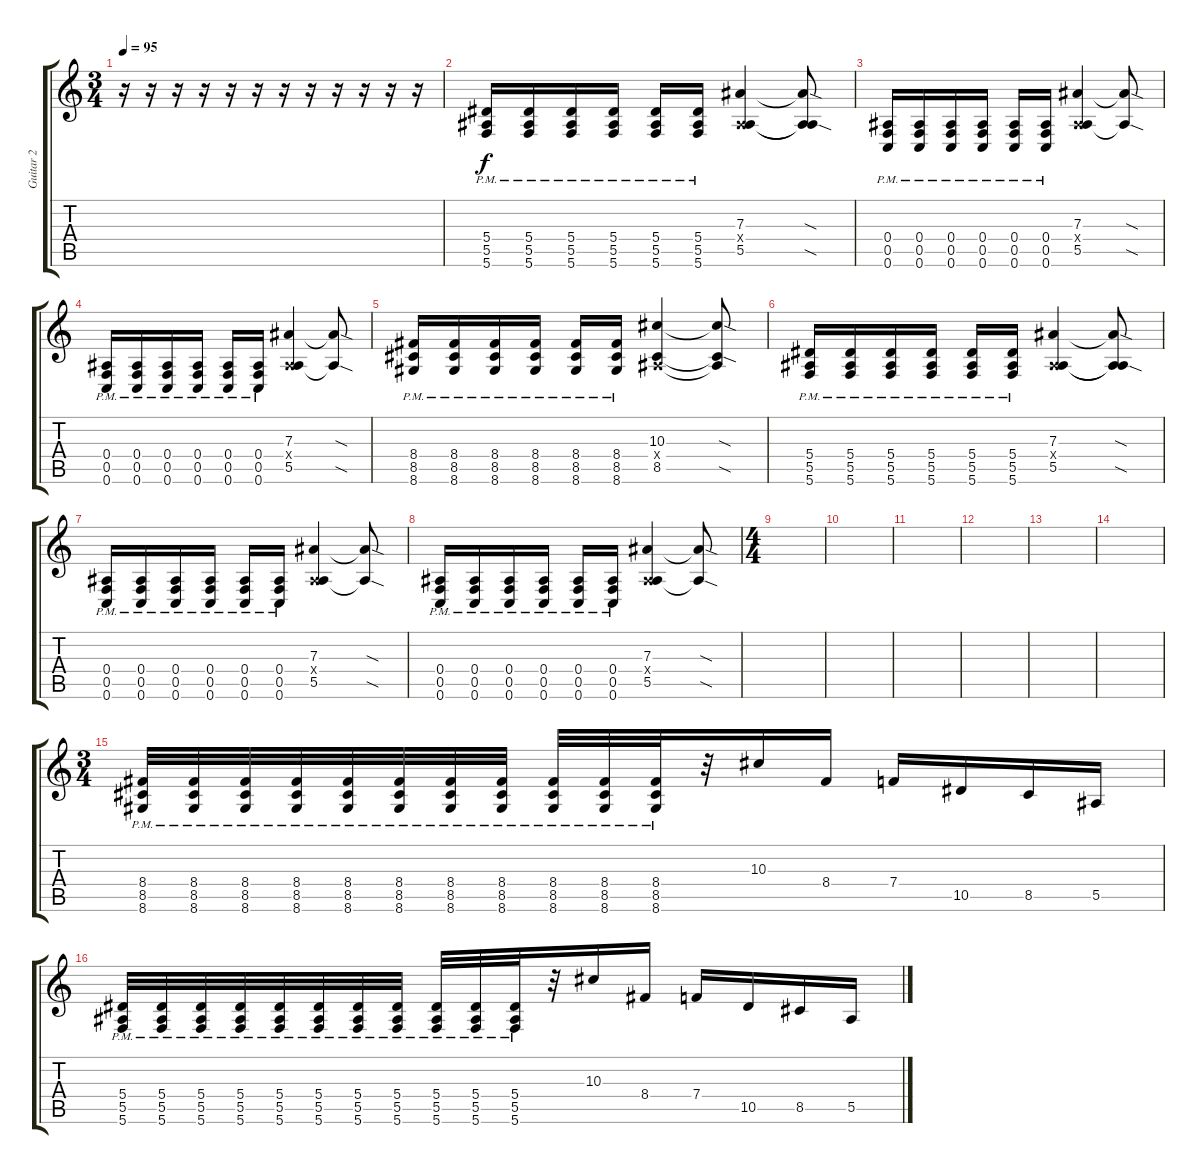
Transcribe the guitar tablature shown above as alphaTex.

\track ("Guitar 2" "Guitar 2") {instrument electricguitarclean}
\staff {score tabs}
\tuning (C4 G3 Eb3 Bb2 F2 C2) {hide}
\ts (3 4)
\tempo 95
\clef g2
\ks c
r.16{dy f} r.16 r.16 r.16 r.16 r.16 r.16 r.16 r.16 r.16 r.16 r.16 |
(5.4{pm} 5.5{pm} 5.6{pm}).16{balance 8} (5.4{pm} 5.5{pm} 5.6{pm}).16 (5.4{pm} 5.5{pm} 5.6{pm}).16 (5.4{pm} 5.5{pm} 5.6{pm}).16 (5.4{pm} 5.5{pm} 5.6{pm}).16 (5.4{pm} 5.5{pm} 5.6{pm}).16 (7.3 0.4{x} 5.5).4 (7.3{sod t} 0.4{t} 5.5{sod t}).8 |
(0.4{pm} 0.5{pm} 0.6{pm}).16 (0.4{pm} 0.5{pm} 0.6{pm}).16 (0.4{pm} 0.5{pm} 0.6{pm}).16 (0.4{pm} 0.5{pm} 0.6{pm}).16 (0.4{pm} 0.5{pm} 0.6{pm}).16 (0.4{pm} 0.5{pm} 0.6{pm}).16 (7.3 0.4{x} 5.5).4 (7.3{sod t} 5.5{sod t}).8 |
(0.4{pm} 0.5{pm} 0.6{pm}).16 (0.4{pm} 0.5{pm} 0.6{pm}).16 (0.4{pm} 0.5{pm} 0.6{pm}).16 (0.4{pm} 0.5{pm} 0.6{pm}).16 (0.4{pm} 0.5{pm} 0.6{pm}).16 (0.4{pm} 0.5{pm} 0.6{pm}).16 (7.3 0.4{x} 5.5).4 (7.3{sod t} 5.5{sod t}).8 |
(8.4{pm} 8.5{pm} 8.6{pm}).16{volume 14 instrument distortionguitar} (8.4{pm} 8.5{pm} 8.6{pm}).16 (8.4{pm} 8.5{pm} 8.6{pm}).16 (8.4{pm} 8.5{pm} 8.6{pm}).16 (8.4{pm} 8.5{pm} 8.6{pm}).16 (8.4{pm} 8.5{pm} 8.6{pm}).16 (10.3 0.4{x} 8.5).4 (10.3{sod t} 0.4{t} 8.5{sod t}).8 |
(5.4{pm} 5.5{pm} 5.6{pm}).16 (5.4{pm} 5.5{pm} 5.6{pm}).16 (5.4{pm} 5.5{pm} 5.6{pm}).16 (5.4{pm} 5.5{pm} 5.6{pm}).16 (5.4{pm} 5.5{pm} 5.6{pm}).16 (5.4{pm} 5.5{pm} 5.6{pm}).16 (7.3 0.4{x} 5.5).4 (7.3{sod t} 0.4{t} 5.5{sod t}).8 |
(0.4{pm} 0.5{pm} 0.6{pm}).16 (0.4{pm} 0.5{pm} 0.6{pm}).16 (0.4{pm} 0.5{pm} 0.6{pm}).16 (0.4{pm} 0.5{pm} 0.6{pm}).16 (0.4{pm} 0.5{pm} 0.6{pm}).16 (0.4{pm} 0.5{pm} 0.6{pm}).16 (7.3 0.4{x} 5.5).4 (7.3{sod t} 5.5{sod t}).8 |
(0.4{pm} 0.5{pm} 0.6{pm}).16 (0.4{pm} 0.5{pm} 0.6{pm}).16 (0.4{pm} 0.5{pm} 0.6{pm}).16 (0.4{pm} 0.5{pm} 0.6{pm}).16 (0.4{pm} 0.5{pm} 0.6{pm}).16 (0.4{pm} 0.5{pm} 0.6{pm}).16 (7.3 0.4{x} 5.5).4 (7.3{sod t} 5.5{sod t}).8 |
\ts (4 4)
|
|
|
|
|
|
\ts (3 4)
(8.4{pm} 8.5{pm} 8.6{pm}).32{balance 0 instrument distortionguitar} (8.4{pm} 8.5{pm} 8.6{pm}).32 (8.4{pm} 8.5{pm} 8.6{pm}).32 (8.4{pm} 8.5{pm} 8.6{pm}).32 (8.4{pm} 8.5{pm} 8.6{pm}).32 (8.4{pm} 8.5{pm} 8.6{pm}).32 (8.4{pm} 8.5{pm} 8.6{pm}).32 (8.4{pm} 8.5{pm} 8.6{pm}).32 (8.4{pm} 8.5{pm} 8.6{pm}).32 (8.4{pm} 8.5{pm} 8.6{pm}).32 (8.4{pm} 8.5{pm} 8.6{pm}).32 r.32 10.3.16 8.4.16 7.4.16 10.5.16 8.5.16 5.5.16 |
(5.4{pm} 5.5{pm} 5.6{pm}).32{instrument distortionguitar} (5.4{pm} 5.5{pm} 5.6{pm}).32 (5.4{pm} 5.5{pm} 5.6{pm}).32 (5.4{pm} 5.5{pm} 5.6{pm}).32 (5.4{pm} 5.5{pm} 5.6{pm}).32 (5.4{pm} 5.5{pm} 5.6{pm}).32 (5.4{pm} 5.5{pm} 5.6{pm}).32 (5.4{pm} 5.5{pm} 5.6{pm}).32 (5.4{pm} 5.5{pm} 5.6{pm}).32 (5.4{pm} 5.5{pm} 5.6{pm}).32 (5.4{pm} 5.5{pm} 5.6{pm}).32 r.32 10.3.16 8.4.16 7.4.16 10.5.16 8.5.16 5.5.16
